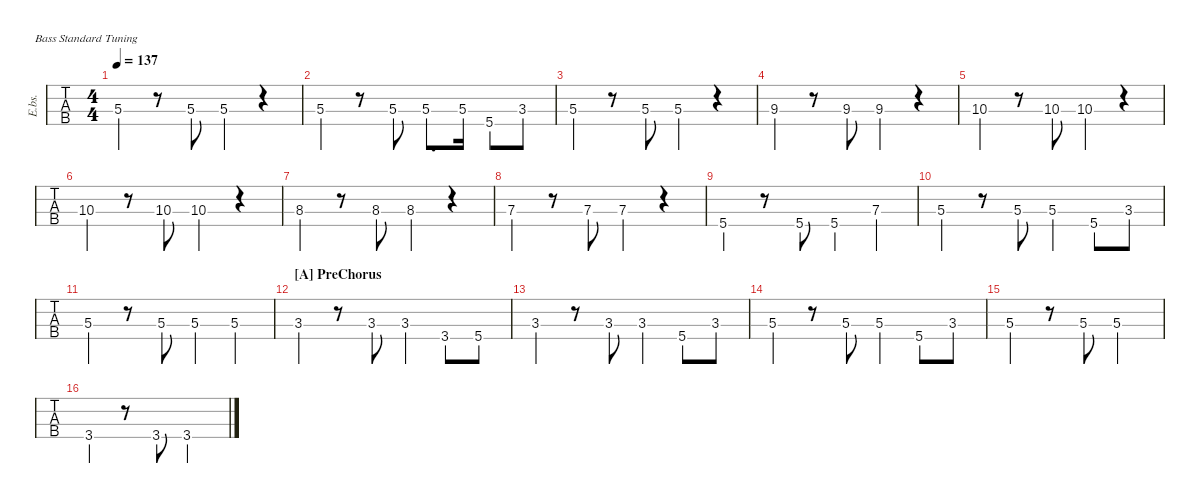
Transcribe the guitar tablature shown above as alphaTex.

\defaultSystemsLayout 4
\hideDynamics
\bracketExtendMode nobrackets
\track ("Bass" "E.bs.") {defaultSystemsLayout 4 instrument acousticbass}
\staff {tabs}
\tuning (G2 D2 A1 E1)
\ts (4 4)
\tempo 137
\clef f4
\ks f
5.3{acc forcenatural}.4{dy mf} r.8 5.3{acc forcenatural}.8 5.3{acc forcenatural}.4 r.4 |
5.3{acc forcenatural}.4 r.8 5.3{acc forcenatural}.8 5.3{acc forcenatural}.8{d} 5.3{acc forcenatural}.16 5.4{acc forcenatural}.8 3.3{acc forcenatural}.8 |
5.3{acc forcenatural}.4 r.8 5.3{acc forcenatural}.8 5.3{acc forcenatural}.4 r.4 |
9.3{acc b}.4 r.8 9.3{acc b}.8 9.3{acc b}.4 r.4 |
10.3{acc forcenatural}.4 r.8 10.3{acc forcenatural}.8 10.3{acc forcenatural}.4 r.4 |
10.3{acc forcenatural}.4 r.8 10.3{acc forcenatural}.8 10.3{acc forcenatural}.4 r.4 |
8.3{acc forcenatural}.4 r.8 8.3{acc forcenatural}.8 8.3{acc forcenatural}.4 r.4 |
7.3{acc forcenatural}.4 r.8 7.3{acc forcenatural}.8 7.3{acc forcenatural}.4 r.4 |
5.4{acc forcenatural}.4 r.8 5.4{acc forcenatural}.8 5.4{acc forcenatural}.4 7.3{acc forcenatural}.4 |
5.3{acc forcenatural}.4 r.8 5.3{acc forcenatural}.8 5.3{acc forcenatural}.4 5.4{acc forcenatural}.8 3.3{acc forcenatural}.8 |
5.3{acc forcenatural}.4 r.8 5.3{acc forcenatural}.8 5.3{acc forcenatural}.4 5.3{acc forcenatural}.4 |
\section ("A" "PreChorus")
3.3{acc forcenatural}.4 r.8 3.3{acc forcenatural}.8 3.3{acc forcenatural}.4 3.4{acc forcenatural}.8 5.4{acc forcenatural}.8 |
3.3{acc forcenatural}.4 r.8 3.3{acc forcenatural}.8 3.3{acc forcenatural}.4 5.4{acc forcenatural}.8 3.3{acc forcenatural}.8 |
5.3{acc forcenatural}.4 r.8 5.3{acc forcenatural}.8 5.3{acc forcenatural}.4 5.4{acc forcenatural}.8 3.3{acc forcenatural}.8 |
5.3{acc forcenatural}.4 r.8 5.3{acc forcenatural}.8 5.3{acc forcenatural}.2 |
3.4{acc forcenatural}.4 r.8 3.4{acc forcenatural}.8 3.4{acc forcenatural}.2
